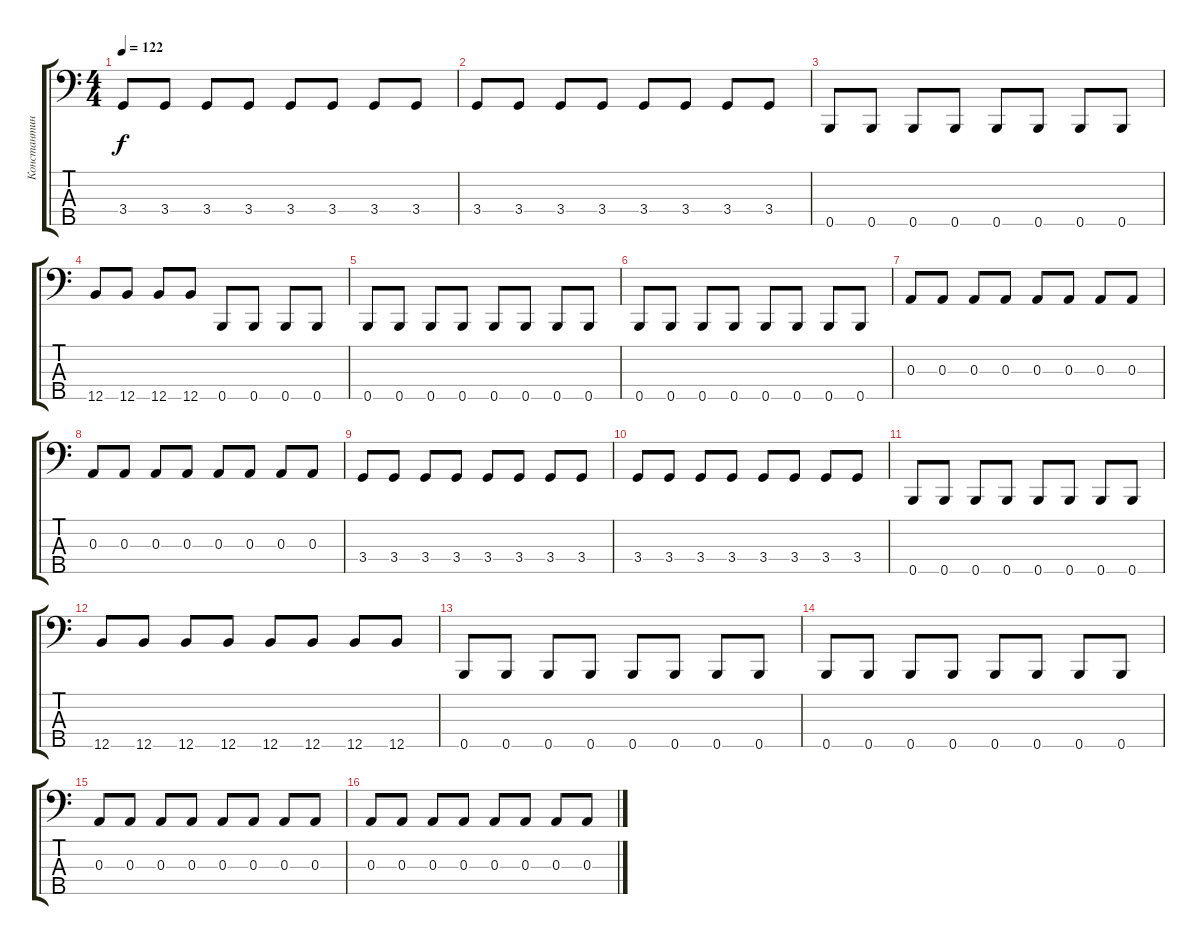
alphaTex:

\track ("Константин Бекрев" "Константин") {instrument electricbasspick}
\staff {score tabs}
\tuning (G2 D2 A1 E1 B0) {hide}
\ts (4 4)
\tempo 122
\clef f4
\ks c
3.4.8{dy f} 3.4.8 3.4.8 3.4.8 3.4.8 3.4.8 3.4.8 3.4.8 |
3.4.8 3.4.8 3.4.8 3.4.8 3.4.8 3.4.8 3.4.8 3.4.8 |
0.5.8 0.5.8 0.5.8 0.5.8 0.5.8 0.5.8 0.5.8 0.5.8 |
12.5.8 12.5.8 12.5.8 12.5.8 0.5.8 0.5.8 0.5.8 0.5.8 |
0.5.8 0.5.8 0.5.8 0.5.8 0.5.8 0.5.8 0.5.8 0.5.8 |
0.5.8 0.5.8 0.5.8 0.5.8 0.5.8 0.5.8 0.5.8 0.5.8 |
0.3.8 0.3.8 0.3.8 0.3.8 0.3.8 0.3.8 0.3.8 0.3.8 |
0.3.8 0.3.8 0.3.8 0.3.8 0.3.8 0.3.8 0.3.8 0.3.8 |
3.4.8 3.4.8 3.4.8 3.4.8 3.4.8 3.4.8 3.4.8 3.4.8 |
3.4.8 3.4.8 3.4.8 3.4.8 3.4.8 3.4.8 3.4.8 3.4.8 |
0.5.8 0.5.8 0.5.8 0.5.8 0.5.8 0.5.8 0.5.8 0.5.8 |
12.5.8 12.5.8 12.5.8 12.5.8 12.5.8 12.5.8 12.5.8 12.5.8 |
0.5.8 0.5.8 0.5.8 0.5.8 0.5.8 0.5.8 0.5.8 0.5.8 |
0.5.8 0.5.8 0.5.8 0.5.8 0.5.8 0.5.8 0.5.8 0.5.8 |
0.3.8 0.3.8 0.3.8 0.3.8 0.3.8 0.3.8 0.3.8 0.3.8 |
0.3.8 0.3.8 0.3.8 0.3.8 0.3.8 0.3.8 0.3.8 0.3.8
